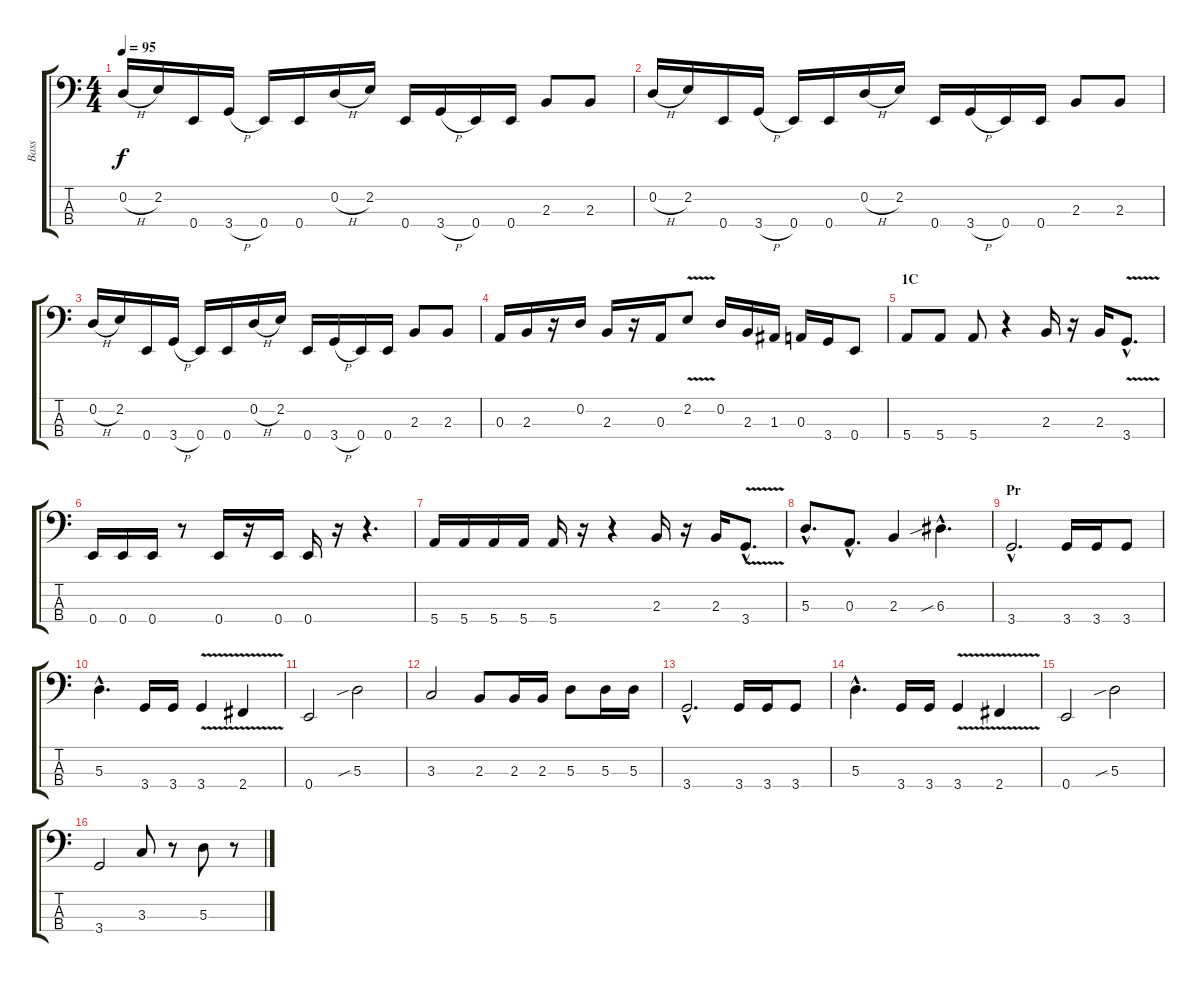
\track ("Bass" "Bass") {instrument electricbasspick}
\staff {score tabs}
\tuning (G2 D2 A1 E1) {hide}
\ts (4 4)
\tempo 95
\clef f4
\ks c
0.2{h}.16{dy f} 2.2.16 0.4.16 3.4{h}.16 0.4.16 0.4.16 0.2{h}.16 2.2.16 0.4.16 3.4{h}.16 0.4.16 0.4.16 2.3.8 2.3.8 |
0.2{h}.16 2.2.16 0.4.16 3.4{h}.16 0.4.16 0.4.16 0.2{h}.16 2.2.16 0.4.16 3.4{h}.16 0.4.16 0.4.16 2.3.8 2.3.8 |
0.2{h}.16 2.2.16 0.4.16 3.4{h}.16 0.4.16 0.4.16 0.2{h}.16 2.2.16 0.4.16 3.4{h}.16 0.4.16 0.4.16 2.3.8 2.3.8 |
0.3.16 2.3.16 r.16 0.2.16 2.3.16 r.16 0.3.16 2.2{v}.8 0.2.16 2.3.16 1.3.16 0.3.16 3.4.16 0.4.8 |
\section ("" "1C")
5.4.8 5.4.8 5.4.8 r.4 2.3.16 r.16 2.3.16 3.4{v hac}.8{d} |
0.4.16 0.4.16 0.4.16 r.8 0.4.16 r.16 0.4.16 0.4.16 r.16 r.4{d} |
5.4.16 5.4.16 5.4.16 5.4.16 5.4.16 r.16 r.4 2.3.16 r.16 2.3.16 3.4{v hac}.8{d} |
5.3{hac}.8{d} 0.3{hac}.8{d} 2.3.4 6.3{sib hac}.4{d} |
\section ("" "Pr")
3.4{hac}.2{d} 3.4.16 3.4.16 3.4.8 |
5.3{hac}.4{d} 3.4.16 3.4.16 3.4{v}.4 2.4{v}.4 |
0.4.2 5.3{sib}.2 |
3.3.2 2.3.8 2.3.16 2.3.16 5.3.8 5.3.16 5.3.16 |
3.4{hac}.2{d} 3.4.16 3.4.16 3.4.8 |
5.3{hac}.4{d} 3.4.16 3.4.16 3.4{v}.4 2.4{v}.4 |
0.4.2 5.3{sib}.2 |
3.4.2 3.3.8 r.8 5.3.8 r.8
